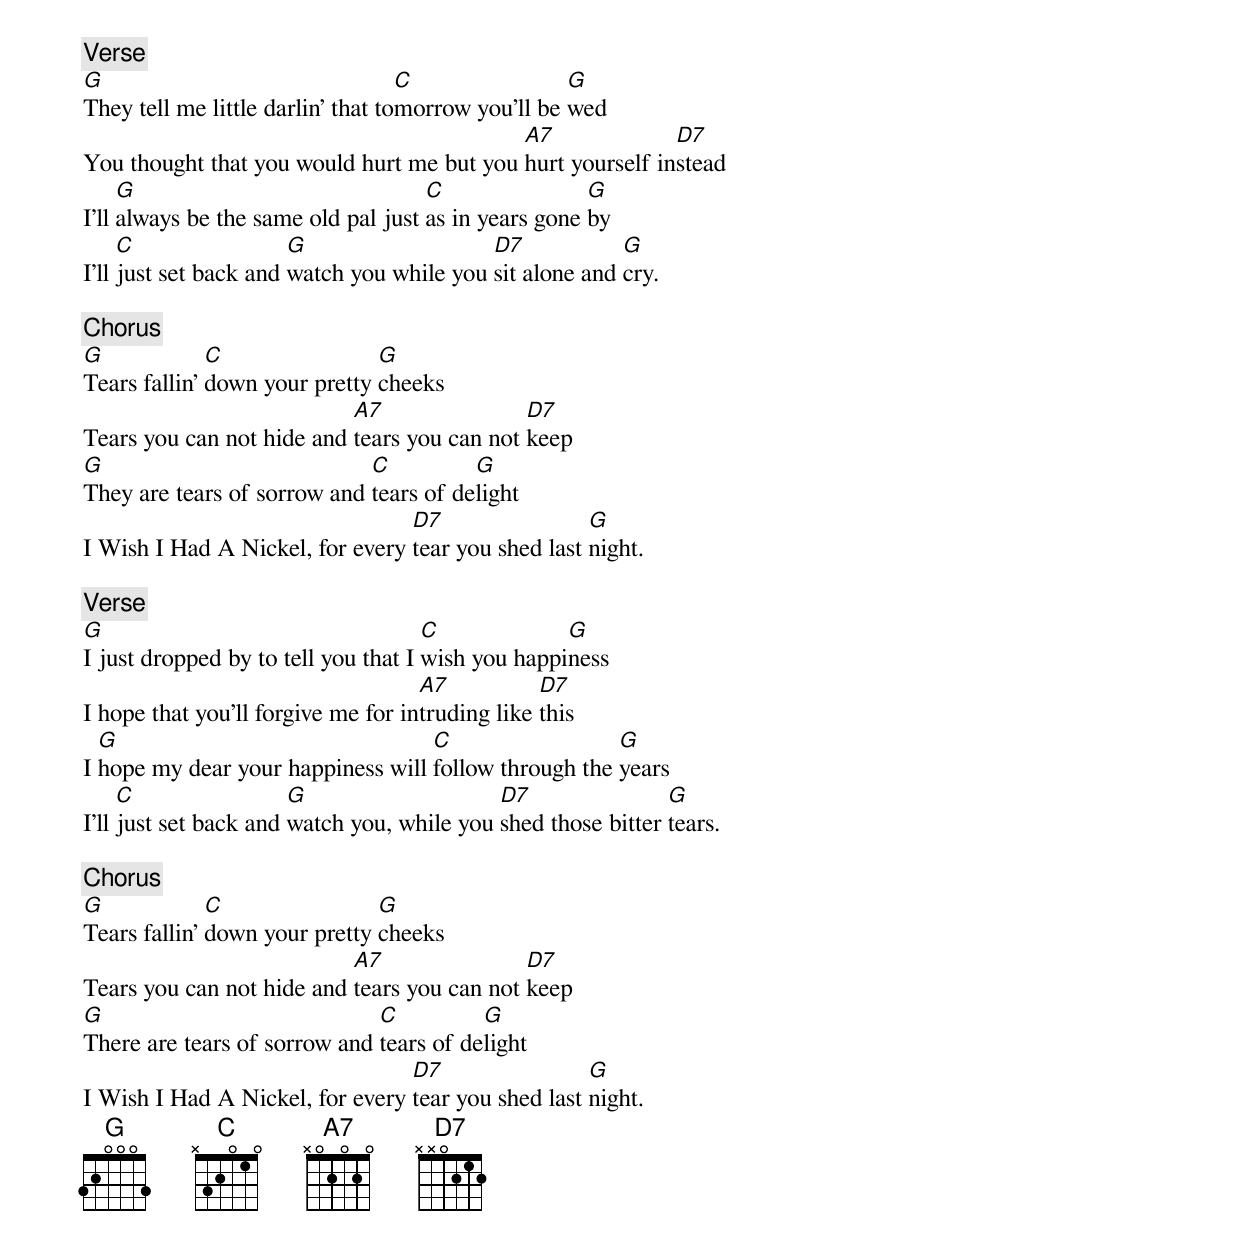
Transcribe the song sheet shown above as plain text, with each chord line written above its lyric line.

[Verse]
G                                  C                G
They tell me little darlin' that tomorrow you'll be wed
                                           A7              D7
You thought that you would hurt me but you hurt yourself instead
     G                               C                G
I'll always be the same old pal just as in years gone by
     C                 G                   D7            G
I'll just set back and watch you while you sit alone and cry.

[Chorus]
G             C                G
Tears fallin' down your pretty cheeks
                           A7                D7
Tears you can not hide and tears you can not keep
G                            C          G
They are tears of sorrow and tears of delight
                                 D7                 G
I Wish I Had A Nickel, for every tear you shed last night.

[Verse]
G                                    C             G
I just dropped by to tell you that I wish you happiness
                                    A7           D7
I hope that you'll forgive me for intruding like this
  G                                C                  G
I hope my dear your happiness will follow through the years
     C                 G                    D7                G
I'll just set back and watch you, while you shed those bitter tears.

[Chorus]
G             C                G
Tears fallin' down your pretty cheeks
                           A7                D7
Tears you can not hide and tears you can not keep
G                             C          G
There are tears of sorrow and tears of delight
                                 D7                 G
I Wish I Had A Nickel, for every tear you shed last night.
